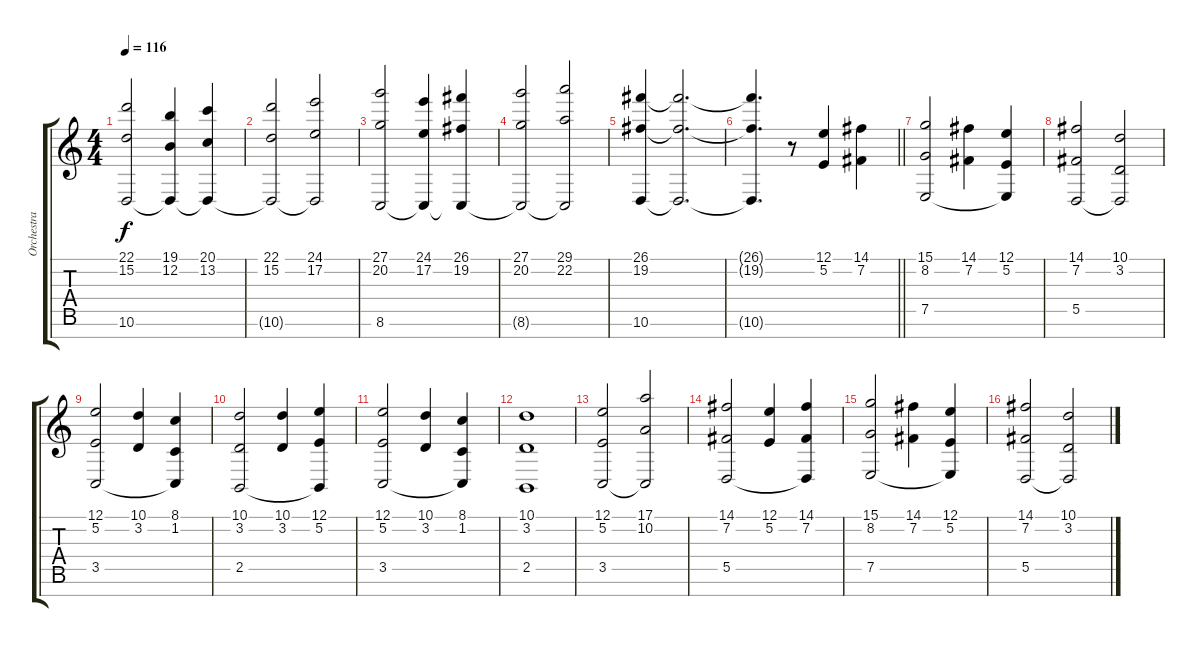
\track ("Orchestra" "Orchestra") {instrument tremolostrings}
\staff {score tabs}
\tuning (E4 B3 G3 D3 A2 E2 B1) {hide}
\ts (4 4)
\tempo 116
\clef g2
\ks c
(22.1 15.2 10.6).2{dy f} (19.1 12.2 10.6{t}).4 (20.1 13.2 10.6{t}).4 |
(22.1 15.2 10.6{t}).2 (24.1 17.2 10.6{t}).2 |
(27.1 20.2 8.6).2 (24.1 17.2 8.6{t}).4 (26.1 19.2 8.6{t}).4 |
(27.1 20.2 8.6{t}).2 (29.1 22.2 8.6{t}).2 |
(26.1 19.2 10.6).4 (26.1{t} 19.2{t} 10.6{t}).2{d volume 0} |
\barLineRight lightlight
(26.1{t} 19.2{t} 10.6{t}).4{d} r.8 (12.1 5.2).4{volume 10} (14.1 7.2).4 |
\section ("" "")
(15.1 8.2 7.5).2{volume 10} (14.1 7.2).4 (12.1 5.2 7.5{t}).4 |
(14.1 7.2 5.5).2 (10.1 3.2 5.5{t}).2 |
(12.1 5.2 3.5).2 (10.1 3.2).4 (8.1 1.2 3.5{t}).4 |
(10.1 3.2 2.5).2 (10.1 3.2).4 (12.1 5.2 2.5{t}).4 |
(12.1 5.2 3.5).2 (10.1 3.2).4 (8.1 1.2 3.5{t}).4 |
(10.1 3.2 2.5).1 |
(12.1 5.2 3.5).2 (17.1 10.2 3.5{t}).2 |
(14.1 7.2 5.5).2 (12.1 5.2).4 (14.1 7.2 5.5{t}).4 |
(15.1 8.2 7.5).2 (14.1 7.2).4 (12.1 5.2 7.5{t}).4 |
(14.1 7.2 5.5).2 (10.1 3.2 5.5{t}).2
